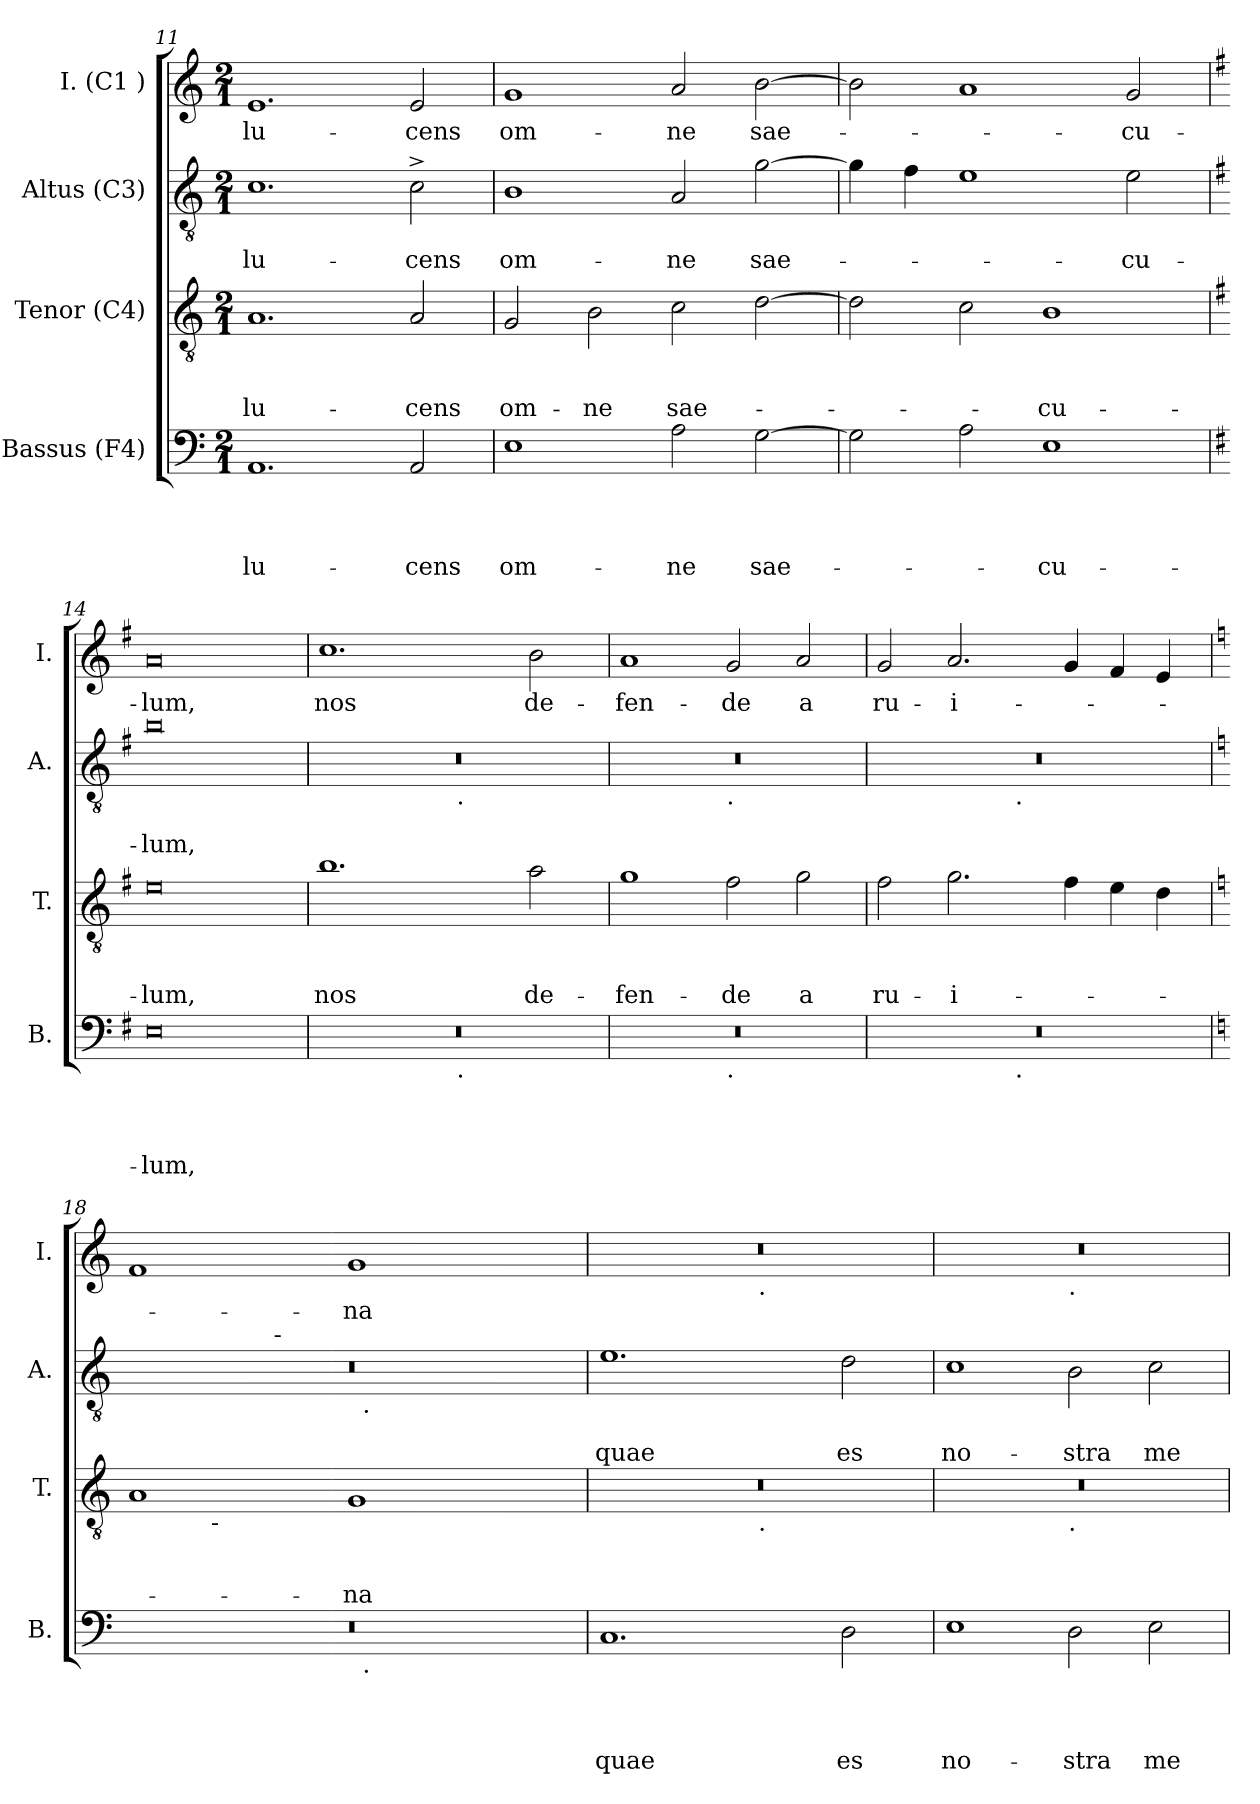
**kern	**text	**text	**text	**text	**kern	**text	**text	**text	**kern	**text	**text	**kern	**text
*part4	*part4	*part4	*part4	*part4	*part3	*part3	*part3	*part3	*part2	*part2	*part2	*part1	*part1
*staff4	*staff4	*staff4	*staff4	*staff4	*staff3	*staff3	*staff3	*staff3	*staff2	*staff2	*staff2	*staff1	*staff1
*I"Bassus (F4)	*	*	*	*	*I"Tenor (C4)	*	*	*	*I"Altus (C3)	*	*	*I"I. (C1 )	*
*I'B.	*	*	*	*	*I'T.	*	*	*	*I'A.	*	*	*I'I.	*
*clefF4	*	*	*	*	*clefGv2	*	*	*	*clefGv2	*	*	*clefG2	*
*k[]	*	*	*	*	*k[]	*	*	*	*k[]	*	*	*k[]	*
*C:	*	*	*	*	*C:	*	*	*	*C:	*	*	*C:	*
*M2/1	*	*	*	*	*M2/1	*	*	*	*M2/1	*	*	*M2/1	*
=11	=11	=11	=11	=11	=11	=11	=11	=11	=11	=11	=11	=11	=11
!	!	!	!	!LO:LY:b	!	!	!	!LO:LY:b	!	!	!LO:LY:b	!	!LO:LY:b
1.AA	.	.	.	lu-	1.A	.	.	lu-	1.c	.	lu-	1.e	lu-
!	!	!	!	!LO:LY:b	!	!	!	!LO:LY:b	!	!	!LO:LY:b	!	!LO:LY:b
2AA/	.	.	.	-cens	2A/	.	.	-cens	2c^>\	.	-cens	2e/	-cens
!!LO:LB:g=z
=12	=12	=12	=12	=12	=12	=12	=12	=12	=12	=12	=12	=12	=12
!	!	!	!	!LO:LY:b	!	!	!	!LO:LY:b	!	!	!LO:LY:b	!	!LO:LY:b
1E	.	.	.	om-	2G/	.	.	om-	1B	.	om-	1g	om-
!	!	!	!	!	!	!	!	!LO:LY:b	!	!	!	!	!
.	.	.	.	.	2B\	.	.	-ne	.	.	.	.	.
!	!	!	!	!LO:LY:b	!	!	!	!LO:LY:b	!	!	!LO:LY:b	!	!LO:LY:b
2A\	.	.	.	-ne	2c\	.	.	sae-	2A/	.	-ne	2a/	-ne
!	!	!	!	!LO:LY:b	!	!	!	!	!	!	!LO:LY:b	!	!LO:LY:b
[>2G\	.	.	.	sae-	[>2d\	.	.	.	[>2g\	.	sae-	[>2b\	sae-
=13	=13	=13	=13	=13	=13	=13	=13	=13	=13	=13	=13	=13	=13
2G\]	.	.	.	.	2d\]	.	.	.	4g\]	.	.	2b\]	.
.	.	.	.	.	.	.	.	.	4f\	.	.	.	.
2A\	.	.	.	.	2c\	.	.	.	1e	.	.	1a	.
!	!	!	!	!LO:LY:b	!	!	!	!LO:LY:b	!	!	!	!	!
1E	.	.	.	-cu-	1B	.	.	-cu-	.	.	.	.	.
!	!	!	!	!	!	!	!	!	!	!	!LO:LY:b	!	!LO:LY:b
.	.	.	.	.	.	.	.	.	2e\	.	-cu-	2g/	-cu-
=14	=14	=14	=14	=14	=14	=14	=14	=14	=14	=14	=14	=14	=14
*k[f#]	*	*	*	*	*k[f#]	*	*	*	*k[f#]	*	*	*k[f#]	*
*G:	*	*	*	*	*G:	*	*	*	*G:	*	*	*G:	*
!	!	!	!	!LO:LY:b	!	!	!	!LO:LY:b	!	!	!LO:LY:b	!	!LO:LY:b
0E	.	.	.	-lum,	0e	.	.	-lum,	0b	.	-lum,	0a	-lum,
=15	=15	=15	=15	=15	=15	=15	=15	=15	=15	=15	=15	=15	=15
!	!	!	!	!	!	!	!	!LO:LY:b	!	!	!	!	!LO:LY:b
*^	*	*	*	*	*	*	*	*	*^	*	*	*	*
0r	2ryy	.	.	.	.	1.b	.	.	nos	0r	2ryy	.	.	1.cc	nos
.	4...ryy	.	.	.	.	.	.	.	.	.	4...ryy	.	.	.	.
!	!	!	!	!	!	!	!	!	!	!	!LO:TX:b:t=.	!	!	!	!
!	!LO:TX:b:t=.	!	!	!	!	!	!	!	!	!	!	!	!	!	!
.	1ryy	.	.	.	.	.	.	.	.	.	1ryy	.	.	.	.
!	!	!	!	!	!	!	!	!	!LO:LY:b	!	!	!	!	!	!LO:LY:b
.	.	.	.	.	.	2a\	.	.	de-	.	.	.	.	2b\	de-
.	32ryy	.	.	.	.	.	.	.	.	.	32ryy	.	.	.	.
=16	=16	=16	=16	=16	=16	=16	=16	=16	=16	=16	=16	=16	=16	=16	=16
!	!	!	!	!	!	!	!	!	!LO:LY:b	!	!	!	!	!	!LO:LY:b
0r	1ryy	.	.	.	.	1g	.	.	-fen-	0r	1ryy	.	.	1a	-fen-
!	!	!	!	!	!	!	!	!	!	!	!LO:TX:b:t=.	!	!	!	!
!	!LO:TX:b:t=.	!	!	!	!	!	!	!	!	!	!	!	!	!	!
!	!	!	!	!	!	!	!	!	!LO:LY:b	!	!	!	!	!	!LO:LY:b
.	1ryy	.	.	.	.	2f#\	.	.	-de	.	1ryy	.	.	2g/	-de
!	!	!	!	!	!	!	!	!	!LO:LY:b	!	!	!	!	!	!LO:LY:b
.	.	.	.	.	.	2g\	.	.	a	.	.	.	.	2a/	a
=17	=17	=17	=17	=17	=17	=17	=17	=17	=17	=17	=17	=17	=17	=17	=17
!	!	!	!	!	!	!	!	!	!LO:LY:b	!	!	!	!	!	!LO:LY:b
0r	2ryy	.	.	.	.	2f#\	.	.	ru-	0r	2ryy	.	.	2g/	ru-
!	!	!	!	!	!	!	!	!	!LO:LY:b:rj	!	!	!	!	!	!LO:LY:b:rj
.	4...ryy	.	.	.	.	2.g\	.	.	-i-	.	4...ryy	.	.	2.a/	-i-
!	!	!	!	!	!	!	!	!	!	!	!LO:TX:b:t=.	!	!	!	!
!	!LO:TX:b:t=.	!	!	!	!	!	!	!	!	!	!	!	!	!	!
.	1ryy	.	.	.	.	.	.	.	.	.	1ryy	.	.	.	.
.	.	.	.	.	.	4f#\	.	.	.	.	.	.	.	4g/	.
.	.	.	.	.	.	4e\	.	.	.	.	.	.	.	4f#/	.
.	.	.	.	.	.	4d\	.	.	.	.	.	.	.	4e/	.
.	32ryy	.	.	.	.	.	.	.	.	.	32ryy	.	.	.	.
*	*	*	*	*	*	*	*	*	*	*v	*v	*	*	*	*
!!LO:LB:g=z
=18	=18	=18	=18	=18	=18	=18	=18	=18	=18	=18	=18	=18	=18	=18
*k[]	*	*	*	*	*	*k[]	*	*	*	*k[]	*	*	*k[]	*
*C:	*	*	*	*	*	*C:	*	*	*	*C:	*	*	*C:	*
*	*	*	*	*	*	*^	*	*	*	*^	*	*	*	*
*	*	*	*	*	*	*	*	*	*	*	*	*^	*	*	*	*
0r	1ryy	.	.	.	.	1A	4ryy	.	.	.	0r	2ryy	1ryy	.	.	1f	.
.	.	.	.	.	.	.	16.ryy	.	.	.	.	.	.	.	.	.	.
!	!	!	!	!	!	!	!LO:TX:b:t=-	!	!	!	!	!	!	!	!	!	!
.	.	.	.	.	.	.	1ryy	.	.	.	.	.	.	.	.	.	.
.	.	.	.	.	.	.	.	.	.	.	.	16ryy	.	.	.	.	.
!	!	!	!	!	!	!	!	!	!	!	!	!LO:TX:a:t=-	!	!	!	!	!
.	.	.	.	.	.	.	.	.	.	.	.	1ryy	.	.	.	.	.
!	!	!	!	!	!	!	!	!	!	!LO:LY:b	!	!	!	!	!	!	!LO:LY:b
.	32ryy	.	.	.	.	1G	.	.	.	-na	.	.	32ryy	.	.	1g	-na
!	!	!	!	!	!	!	!	!	!	!	!	!	!LO:TX:b:t=.	!	!	!	!
!	!LO:TX:b:t=.	!	!	!	!	!	!	!	!	!	!	!	!	!	!	!	!
.	2ryy	.	.	.	.	.	.	.	.	.	.	.	2ryy	.	.	.	.
.	.	.	.	.	.	.	2ryy	.	.	.	.	.	.	.	.	.	.
.	4...ryy	.	.	.	.	.	.	.	.	.	.	.	4...ryy	.	.	.	.
.	.	.	.	.	.	.	.	.	.	.	.	4..ryy	.	.	.	.	.
.	.	.	.	.	.	.	8ryy	.	.	.	.	.	.	.	.	.	.
.	.	.	.	.	.	.	32ryy	.	.	.	.	.	.	.	.	.	.
=19	=19	=19	=19	=19	=19	=19	=19	=19	=19	=19	=19	=19	=19	=19	=19	=19	=19
!	!	!	!	!	!LO:LY:b	!	!	!	!	!	!	!	!	!	!LO:LY:b	!	!
*v	*v	*	*	*	*	*	*	*	*	*	*v	*v	*v	*	*	*^	*
1.C	.	.	.	quae	0r	2ryy	.	.	.	1.e	.	quae	0r	2ryy	.
.	.	.	.	.	.	4...ryy	.	.	.	.	.	.	.	4...ryy	.
!	!	!	!	!	!	!	!	!	!	!	!	!	!	!LO:TX:b:t=.	!
!	!	!	!	!	!	!LO:TX:b:t=.	!	!	!	!	!	!	!	!	!
.	.	.	.	.	.	1ryy	.	.	.	.	.	.	.	1ryy	.
!	!	!	!	!LO:LY:b	!	!	!	!	!	!	!	!LO:LY:b	!	!	!
2D\	.	.	.	es	.	.	.	.	.	2d\	.	es	.	.	.
.	.	.	.	.	.	32ryy	.	.	.	.	.	.	.	32ryy	.
=20	=20	=20	=20	=20	=20	=20	=20	=20	=20	=20	=20	=20	=20	=20	=20
!	!	!	!	!LO:LY:b	!	!	!	!	!	!	!	!LO:LY:b	!	!	!
1E	.	.	.	no-	0r	1ryy	.	.	.	1c	.	no-	0r	1ryy	.
!	!	!	!	!	!	!	!	!	!	!	!	!	!	!LO:TX:b:t=.	!
!	!	!	!	!	!	!LO:TX:b:t=.	!	!	!	!	!	!	!	!	!
!	!	!	!	!LO:LY:b	!	!	!	!	!	!	!	!LO:LY:b	!	!	!
2D\	.	.	.	-stra	.	1ryy	.	.	.	2B\	.	-stra	.	1ryy	.
!	!	!	!	!LO:LY:b	!	!	!	!	!	!	!	!LO:LY:b	!	!	!
2E\	.	.	.	me-	.	.	.	.	.	2c\	.	me-	.	.	.
*	*	*	*	*	*v	*v	*	*	*	*	*	*	*v	*v	*
=	=	=	=	=	=	=	=	=	=	=	=	=	=
*-	*-	*-	*-	*-	*-	*-	*-	*-	*-	*-	*-	*-	*-
